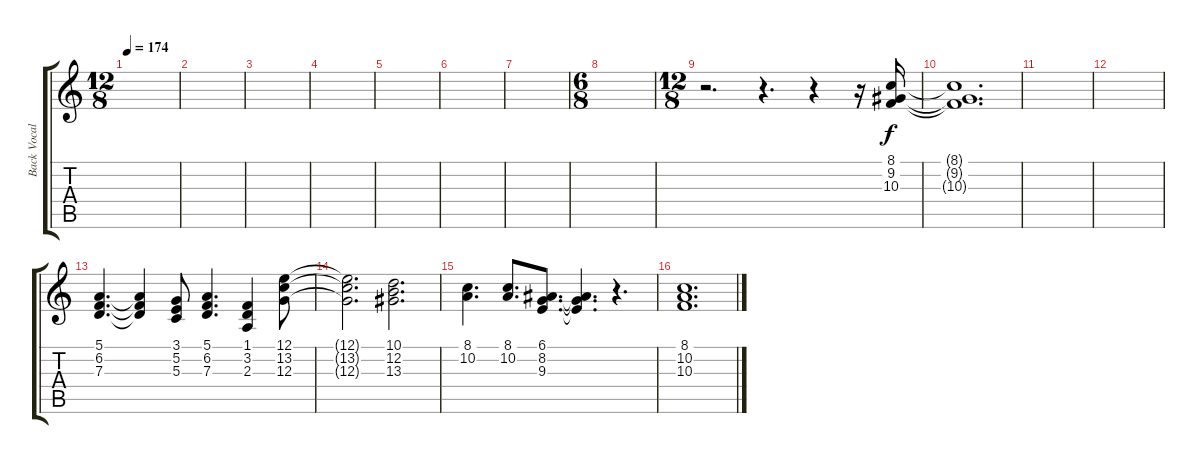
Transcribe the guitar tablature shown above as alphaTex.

\track ("Back Vocals" "Back Vocal") {instrument violin}
\staff {score tabs}
\tuning (E4 B3 G3 D3 A2 E2) {hide}
\ts (12 8)
\tempo 174
\clef g2
\ks c
|
|
|
|
|
|
|
\ts (6 8)
|
\ts (12 8)
r.2{d} r.4{d} r.4 r.16 (8.1 9.2 10.3).16 |
(8.1{t} 9.2{t} 10.3{t}).1{d} |
|
|
(5.1 6.2 7.3).4{d} (5.1{t} 6.2{t} 7.3{t}).4 (3.1 5.2 5.3).8 (5.1 6.2 7.3).4{d} (1.1 3.2 2.3).4 (12.1 13.2 12.3).8 |
(12.1{t} 13.2{t} 12.3{t}).2{d} (10.1 12.2 13.3).2{d} |
(8.1 10.2).4{d} (8.1 10.2).8{d} (6.1 8.2 9.3).8{d} (6.1{t} 8.2{t} 9.3{t}).4{d} r.4{d} |
(8.1 10.2 10.3).1{d}
